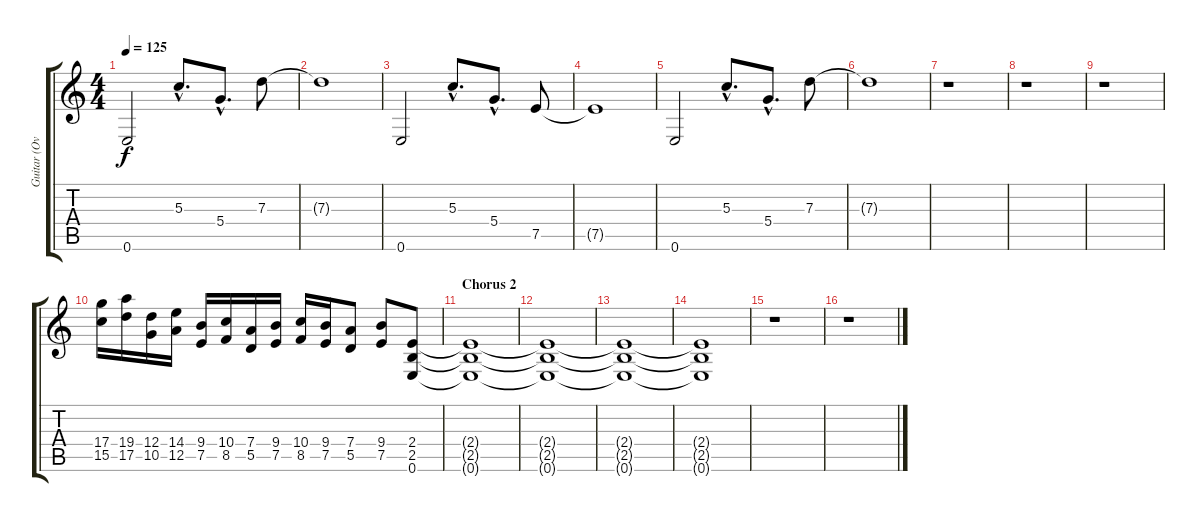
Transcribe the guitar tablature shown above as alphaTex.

\track ("Guitar (Overdub Harmonics)" "Guitar (Ov") {instrument guitarharmonics}
\staff {score tabs}
\tuning (E4 B3 G3 D3 A2 E2) {hide}
\ts (4 4)
\tempo 125
\clef g2
\ks c
0.6.2{dy f} 5.3{hac}.8{d} 5.4{hac}.8{d} 7.3.8 |
7.3{t}.1 |
0.6.2 5.3{hac}.8{d} 5.4{hac}.8{d} 7.5.8 |
7.5{t}.1 |
0.6.2 5.3{hac}.8{d} 5.4{hac}.8{d} 7.3.8 |
7.3{t}.1 |
r.1 |
r.1 |
r.1 |
(17.4 15.5).16 (19.4 17.5).16 (12.4 10.5).16 (14.4 12.5).16 (9.4 7.5).16 (10.4 8.5).16 (7.4 5.5).16 (9.4 7.5).16 (10.4 8.5).16 (9.4 7.5).16 (7.4 5.5).8 (9.4 7.5).8 (2.4 2.5 0.6).8 |
\section ("" "Chorus 2")
(2.4{t} 2.5{t} 0.6{t}).1 |
(2.4{t} 2.5{t} 0.6{t}).1 |
(2.4{t} 2.5{t} 0.6{t}).1 |
(2.4{t} 2.5{t} 0.6{t}).1 |
r.1 |
r.1
